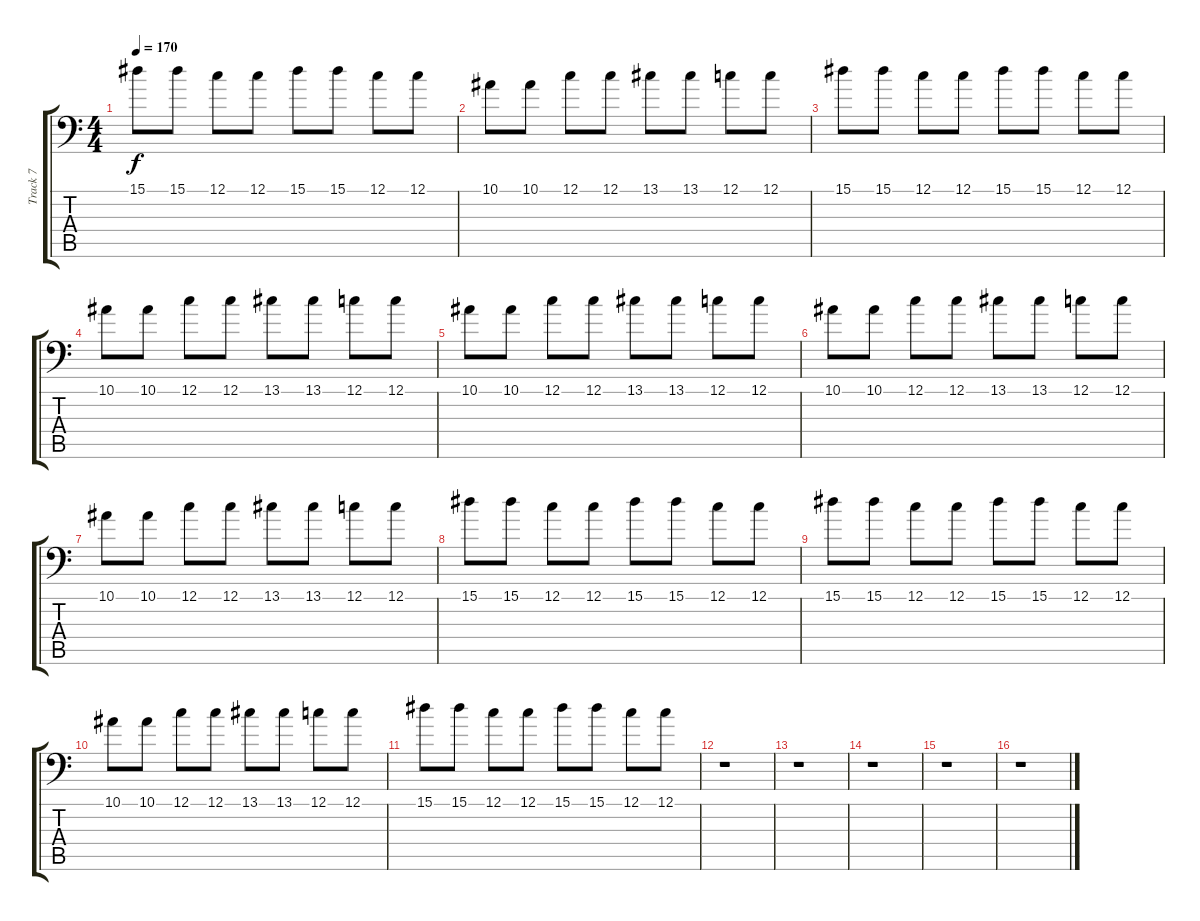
\track ("Track 7" "Track 7") {instrument acousticgrandpiano}
\staff {score tabs}
\tuning (C4 G3 Eb3 Bb2 F2 Bb1) {hide}
\ts (4 4)
\tempo 170
\clef f4
\ks c
15.1.8{dy f} 15.1.8 12.1.8 12.1.8 15.1.8 15.1.8 12.1.8 12.1.8 |
10.1.8 10.1.8 12.1.8 12.1.8 13.1.8 13.1.8 12.1.8 12.1.8 |
15.1.8 15.1.8 12.1.8 12.1.8 15.1.8 15.1.8 12.1.8 12.1.8 |
10.1.8 10.1.8 12.1.8 12.1.8 13.1.8 13.1.8 12.1.8 12.1.8 |
10.1.8 10.1.8 12.1.8 12.1.8 13.1.8 13.1.8 12.1.8 12.1.8 |
10.1.8 10.1.8 12.1.8 12.1.8 13.1.8 13.1.8 12.1.8 12.1.8 |
10.1.8 10.1.8 12.1.8 12.1.8 13.1.8 13.1.8 12.1.8 12.1.8 |
15.1.8 15.1.8 12.1.8 12.1.8 15.1.8 15.1.8 12.1.8 12.1.8 |
15.1.8 15.1.8 12.1.8 12.1.8 15.1.8 15.1.8 12.1.8 12.1.8 |
10.1.8 10.1.8 12.1.8 12.1.8 13.1.8 13.1.8 12.1.8 12.1.8 |
15.1.8 15.1.8 12.1.8 12.1.8 15.1.8 15.1.8 12.1.8 12.1.8 |
r.1 |
r.1 |
r.1 |
r.1 |
r.1
